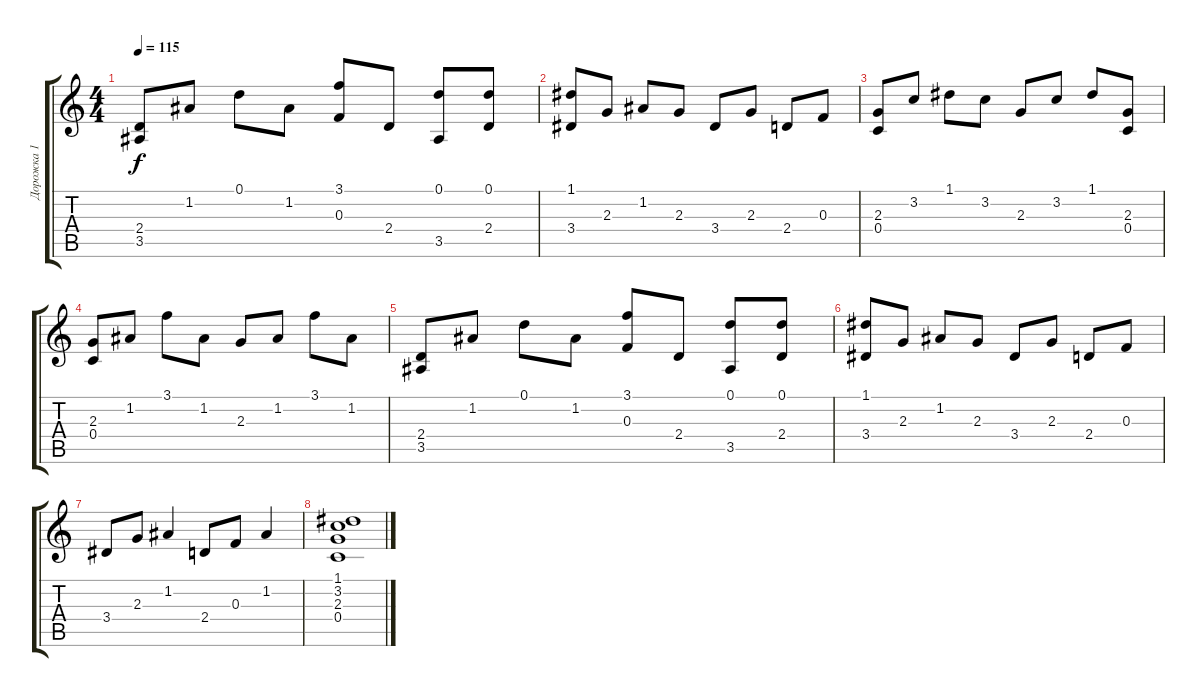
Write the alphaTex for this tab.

\track ("Дорожка 1" "Дорожка 1") {instrument acousticguitarnylon}
\staff {score tabs}
\tuning (D4 A3 F3 C3 G2 D2) {hide}
\ts (4 4)
\tempo 115
\clef g2
\ks c
(2.4 3.5).8{dy f} 1.2.8 0.1.8 1.2.8 (3.1 0.3).8 2.4.8 (0.1 3.5).8 (0.1 2.4).8 |
(1.1 3.4).8 2.3.8 1.2.8 2.3.8 3.4.8 2.3.8 2.4.8 0.3.8 |
(2.3 0.4).8{volume 11} 3.2.8 1.1.8 3.2.8 2.3.8 3.2.8 1.1.8 (2.3 0.4).8 |
(2.3 0.4).8 1.2.8 3.1.8 1.2.8 2.3.8 1.2.8 3.1.8 1.2.8 |
(2.4 3.5).8 1.2.8 0.1.8 1.2.8 (3.1 0.3).8 2.4.8 (0.1 3.5).8 (0.1 2.4).8 |
(1.1 3.4).8 2.3.8 1.2.8 2.3.8 3.4.8 2.3.8 2.4.8 0.3.8 |
3.4.8 2.3.8 1.2.4 2.4.8 0.3.8 1.2.4 |
(1.1 3.2 2.3 0.4).1
